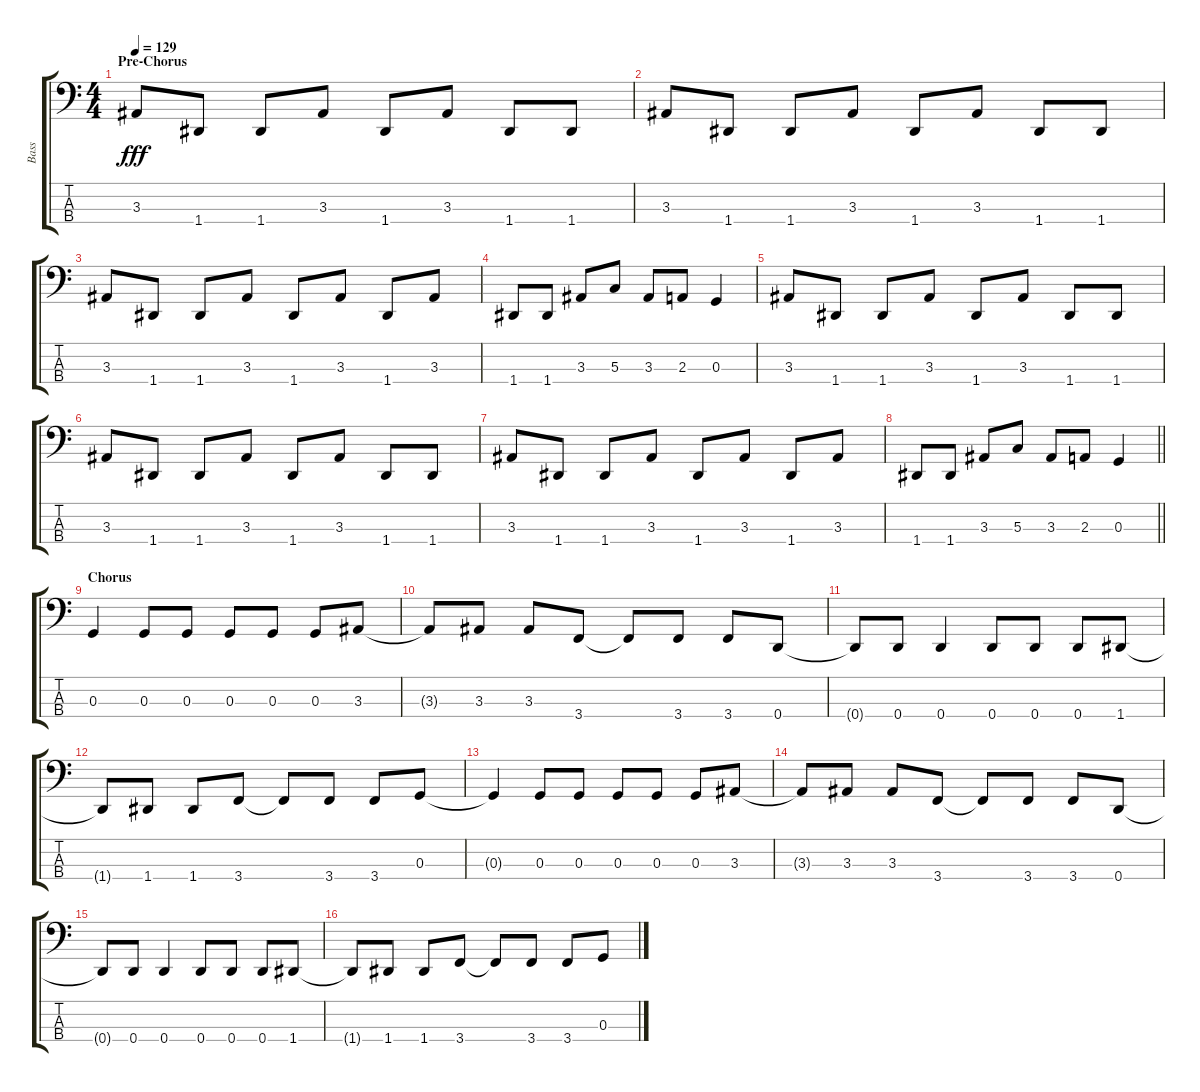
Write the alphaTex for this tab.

\track ("Bass" "Bass") {instrument electricbasspick}
\staff {score tabs}
\tuning (F2 C2 G1 D1) {hide}
\ts (4 4)
\section ("" "Pre-Chorus")
\tempo 129
\clef f4
\ks c
3.3.8{dy fff} 1.4.8 1.4.8 3.3.8 1.4.8 3.3.8 1.4.8 1.4.8 |
3.3.8 1.4.8 1.4.8 3.3.8 1.4.8 3.3.8 1.4.8 1.4.8 |
3.3.8 1.4.8 1.4.8 3.3.8 1.4.8 3.3.8 1.4.8 3.3.8 |
1.4.8 1.4.8 3.3.8 5.3.8 3.3.8 2.3.8 0.3.4 |
3.3.8 1.4.8 1.4.8 3.3.8 1.4.8 3.3.8 1.4.8 1.4.8 |
3.3.8 1.4.8 1.4.8 3.3.8 1.4.8 3.3.8 1.4.8 1.4.8 |
3.3.8 1.4.8 1.4.8 3.3.8 1.4.8 3.3.8 1.4.8 3.3.8 |
\barLineRight lightlight
1.4.8 1.4.8 3.3.8 5.3.8 3.3.8 2.3.8 0.3.4 |
\section ("" "Chorus")
0.3.4 0.3.8 0.3.8 0.3.8 0.3.8 0.3.8 3.3.8 |
3.3{t}.8 3.3.8 3.3.8 3.4.8 3.4{t}.8 3.4.8 3.4.8 0.4.8 |
0.4{t}.8 0.4.8 0.4.4 0.4.8 0.4.8 0.4.8 1.4.8 |
1.4{t}.8 1.4.8 1.4.8 3.4.8 3.4{t}.8 3.4.8 3.4.8 0.3.8 |
0.3{t}.4 0.3.8 0.3.8 0.3.8 0.3.8 0.3.8 3.3.8 |
3.3{t}.8 3.3.8 3.3.8 3.4.8 3.4{t}.8 3.4.8 3.4.8 0.4.8 |
0.4{t}.8 0.4.8 0.4.4 0.4.8 0.4.8 0.4.8 1.4.8 |
1.4{t}.8 1.4.8 1.4.8 3.4.8 3.4{t}.8 3.4.8 3.4.8 0.3.8
